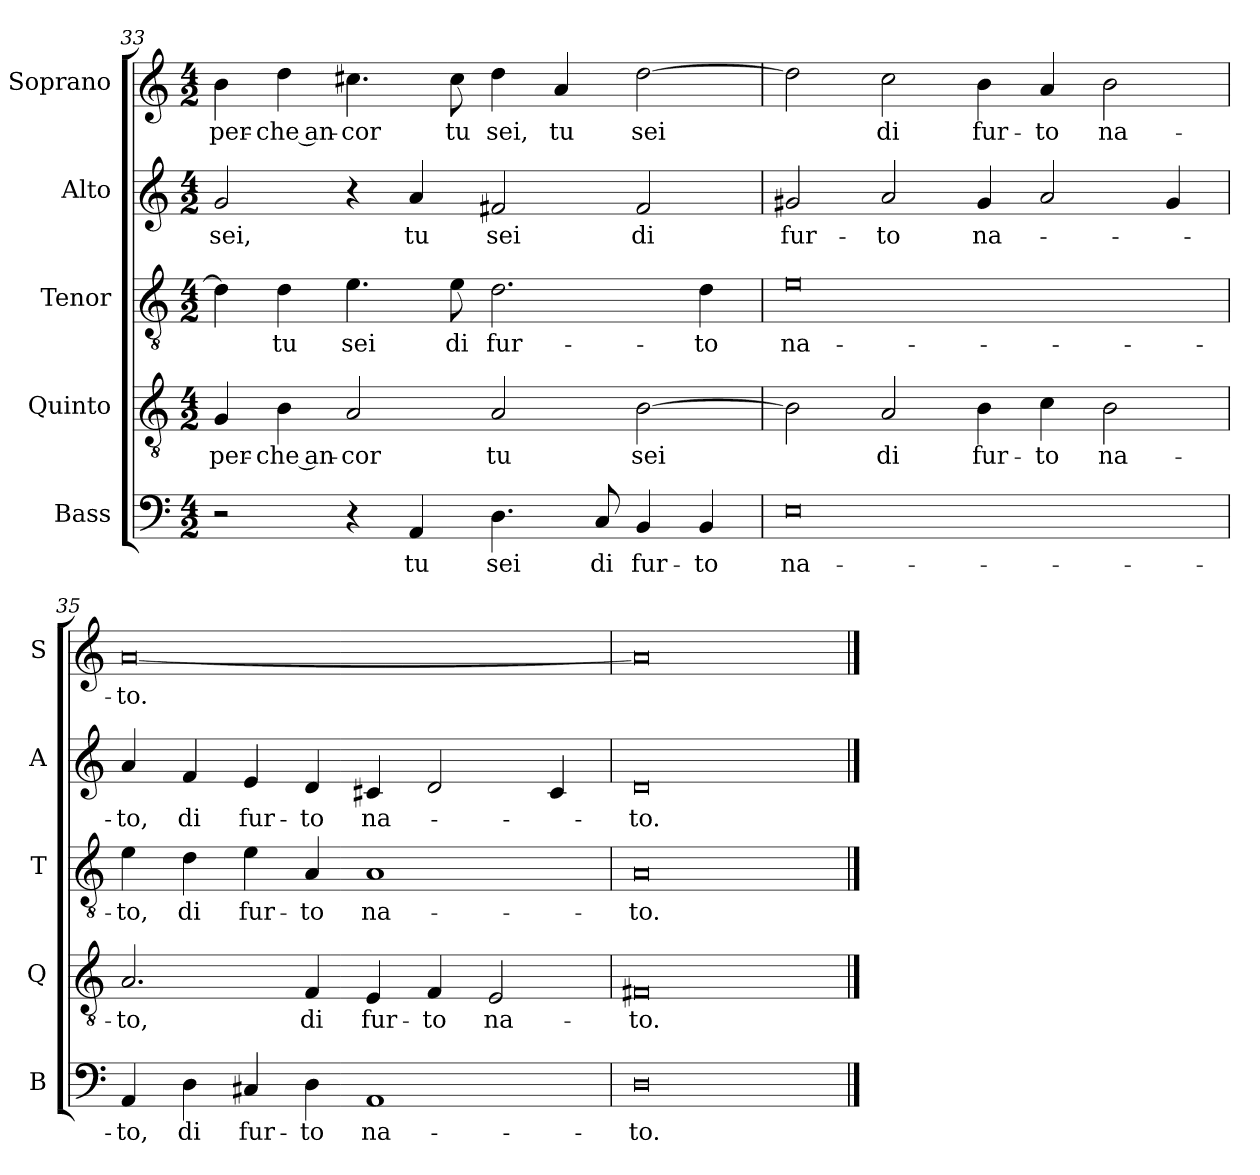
**kern	**text	**kern	**text	**kern	**text	**kern	**text	**kern	**text
*part5	*part5	*part4	*part4	*part3	*part3	*part2	*part2	*part1	*part1
*staff5	*staff5	*staff4	*staff4	*staff3	*staff3	*staff2	*staff2	*staff1	*staff1
*I"Bass	*	*I"Quinto	*	*I"Tenor	*	*I"Alto	*	*I"Soprano	*
*I'B	*	*I'Q	*	*I'T	*	*I'A	*	*I'S	*
*clefF4	*	*clefGv2	*	*clefGv2	*	*clefG2	*	*clefG2	*
*k[]	*	*k[]	*	*k[]	*	*k[]	*	*k[]	*
*C:	*	*C:	*	*C:	*	*C:	*	*C:	*
*M4/2	*	*M4/2	*	*M4/2	*	*M4/2	*	*M4/2	*
=33	=33	=33	=33	=33	=33	=33	=33	=33	=33
!	!	!	!LO:LY:b	!	!	!	!LO:LY:b	!	!LO:LY:b
2r	.	4G/	per-	4d\]	.	2g/	sei,	4b\	per-
!	!	!	!LO:LY:b	!	!LO:LY:b	!	!	!	!LO:LY:b
.	.	4B\	-che an-	4d\	tu	.	.	4dd\	-che an-
!	!	!	!LO:LY:b	!	!LO:LY:b	!	!	!	!LO:LY:b
4r	.	2A/	-cor	4.e\	sei	4r	.	4.cc#X\	-cor
!	!LO:LY:b	!	!	!	!	!	!LO:LY:b	!	!
4AA/	tu	.	.	.	.	4a/	tu	.	.
!	!	!	!	!	!LO:LY:b	!	!	!	!LO:LY:b
.	.	.	.	8e\	di	.	.	8cc#\	tu
!	!LO:LY:b	!	!LO:LY:b	!	!LO:LY:b	!	!LO:LY:b	!	!LO:LY:b
4.D\	sei	2A/	tu	2.d\	fur-	2f#X/	sei	4dd\	sei,
!	!	!	!	!	!	!	!	!	!LO:LY:b
.	.	.	.	.	.	.	.	4a/	tu
!	!LO:LY:b	!	!	!	!	!	!	!	!
8C/	di	.	.	.	.	.	.	.	.
!	!LO:LY:b	!	!LO:LY:b	!	!	!	!LO:LY:b	!	!LO:LY:b
4BB/	fur-	[2B\	sei	.	.	2f#/	di	[2dd\	sei
!	!LO:LY:b	!	!	!	!LO:LY:b	!	!	!	!
4BB/	-to	.	.	4d\	-to	.	.	.	.
!!LO:LB:g=z
=34	=34	=34	=34	=34	=34	=34	=34	=34	=34
!	!LO:LY:b	!	!	!	!LO:LY:b	!	!LO:LY:b	!	!
0E	na-	2B\]	.	0e	na-	2g#X/	fur-	2dd\]	.
!	!	!	!LO:LY:b	!	!	!	!LO:LY:b	!	!LO:LY:b
.	.	2A/	di	.	.	2a/	-to	2cc\	di
!	!	!	!LO:LY:b	!	!	!	!LO:LY:b	!	!LO:LY:b
.	.	4B\	fur-	.	.	4g#/	na-	4b\	fur-
!	!	!	!LO:LY:b	!	!	!	!	!	!LO:LY:b
.	.	4c\	-to	.	.	2a/	.	4a/	-to
!	!	!	!LO:LY:b	!	!	!	!	!	!LO:LY:b
.	.	2B\	na-	.	.	.	.	2b\	na-
.	.	.	.	.	.	4g#/	.	.	.
=35	=35	=35	=35	=35	=35	=35	=35	=35	=35
!	!LO:LY:b	!	!LO:LY:b	!	!LO:LY:b	!	!LO:LY:b	!	!LO:LY:b
4AA/	-to,	2.A/	-to,	4e\	-to,	4a/	-to,	[0a	-to.
!	!LO:LY:b	!	!	!	!LO:LY:b	!	!LO:LY:b	!	!
4D\	di	.	.	4d\	di	4f/	di	.	.
!	!LO:LY:b	!	!	!	!LO:LY:b	!	!LO:LY:b	!	!
4C#X/	fur-	.	.	4e\	fur-	4e/	fur-	.	.
!	!LO:LY:b	!	!LO:LY:b	!	!LO:LY:b	!	!LO:LY:b	!	!
4D\	-to	4F/	di	4A/	-to	4d/	-to	.	.
!	!LO:LY:b	!	!LO:LY:b	!	!LO:LY:b	!	!LO:LY:b	!	!
1AA	na-	4E/	fur-	1A	na-	4c#X/	na-	.	.
!	!	!	!LO:LY:b	!	!	!	!	!	!
.	.	4F/	-to	.	.	2d/	.	.	.
!	!	!	!LO:LY:b	!	!	!	!	!	!
.	.	2E/	na-	.	.	.	.	.	.
.	.	.	.	.	.	4c#/	.	.	.
=36	=36	=36	=36	=36	=36	=36	=36	=36	=36
!	!LO:LY:b	!	!LO:LY:b	!	!LO:LY:b	!	!LO:LY:b	!	!
0D	-to.	0F#X	-to.	0A	-to.	0d	-to.	0a]	.
==	==	==	==	==	==	==	==	==	==
*-	*-	*-	*-	*-	*-	*-	*-	*-	*-
